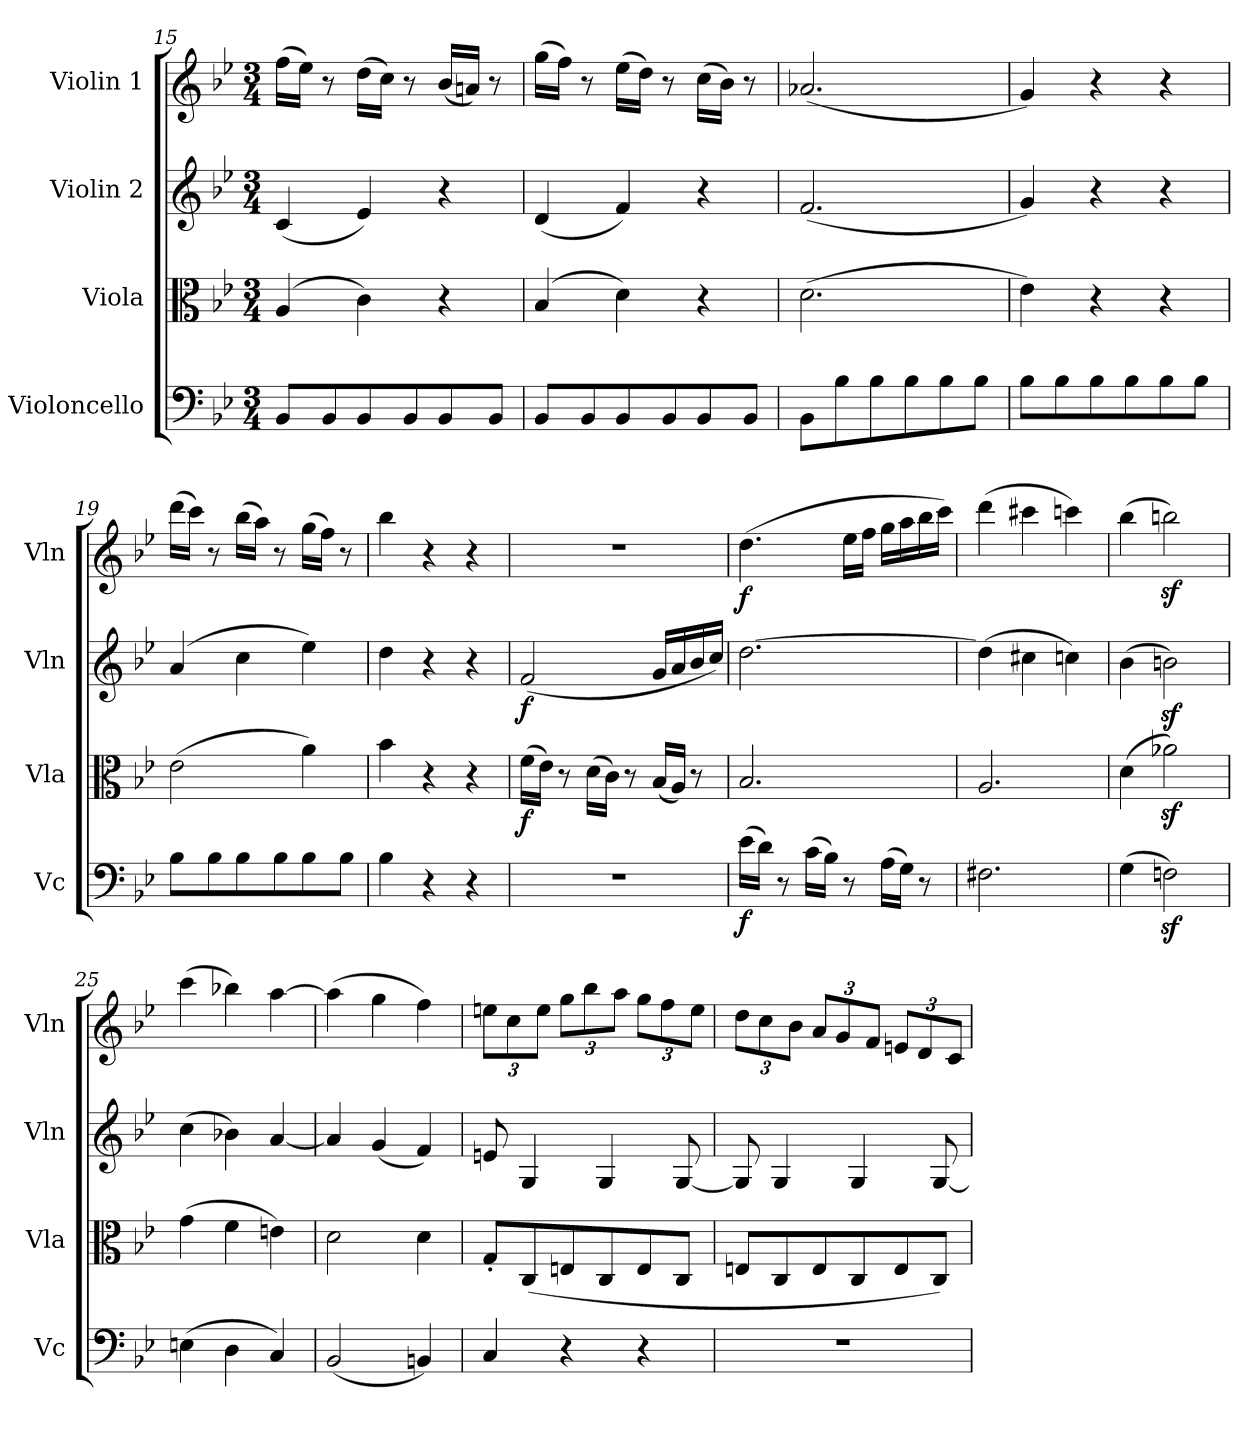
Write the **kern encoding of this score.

**kern	**dynam	**kern	**dynam	**kern	**dynam	**kern	**dynam
*part4	*part4	*part3	*part3	*part2	*part2	*part1	*part1
*staff4	*staff4	*staff3	*staff3	*staff2	*staff2	*staff1	*staff1
*I"Violoncello	*	*I"Viola	*	*I"Violin 2	*	*I"Violin 1	*
*I'Vc	*	*I'Vla	*	*I'Vln	*	*I'Vln	*
*clefF4	*	*clefC3	*	*clefG2	*	*clefG2	*
*k[b-e-]	*	*k[b-e-]	*	*k[b-e-]	*	*k[b-e-]	*
*M3/4	*	*M3/4	*	*M3/4	*	*M3/4	*
=15	=15	=15	=15	=15	=15	=15	=15
8BB-/L	.	(4A/	.	(4c/	.	(16ff\LL	.
.	.	.	.	.	.	16ee-\JJ)	.
8BB-/	.	.	.	.	.	8r	.
8BB-/	.	4c\)	.	4e-/)	.	(16dd\LL	.
.	.	.	.	.	.	16cc\JJ)	.
8BB-/	.	.	.	.	.	8r	.
8BB-/	.	4r	.	4r	.	(16b-/LL	.
.	.	.	.	.	.	16an/JJ)	.
8BB-/J	.	.	.	.	.	8r	.
!!LO:LB:g=z
=16	=16	=16	=16	=16	=16	=16	=16
8BB-/L	.	(4B-/	.	(4d/	.	(16gg\LL	.
.	.	.	.	.	.	16ff\JJ)	.
8BB-/	.	.	.	.	.	8r	.
8BB-/	.	4d\)	.	4f/)	.	(16ee-\LL	.
.	.	.	.	.	.	16dd\JJ)	.
8BB-/	.	.	.	.	.	8r	.
8BB-/	.	4r	.	4r	.	(16cc\LL	.
.	.	.	.	.	.	16b-\JJ)	.
8BB-/J	.	.	.	.	.	8r	.
=17	=17	=17	=17	=17	=17	=17	=17
8BB-\L	.	(2.d\	.	(2.f/	.	(2.a-X/	.
8B-\	.	.	.	.	.	.	.
8B-\	.	.	.	.	.	.	.
8B-\	.	.	.	.	.	.	.
8B-\	.	.	.	.	.	.	.
8B-\J	.	.	.	.	.	.	.
=18	=18	=18	=18	=18	=18	=18	=18
8B-\L	.	4e-\)	.	4g/)	.	4g/)	.
8B-\	.	.	.	.	.	.	.
8B-\	.	4r	.	4r	.	4r	.
8B-\	.	.	.	.	.	.	.
8B-\	.	4r	.	4r	.	4r	.
8B-\J	.	.	.	.	.	.	.
!!LO:LB:g=z
=19	=19	=19	=19	=19	=19	=19	=19
8B-\L	.	(2e-\	.	(4a/	.	(16ddd\LL	.
.	.	.	.	.	.	16ccc\JJ)	.
8B-\	.	.	.	.	.	8r	.
8B-\	.	.	.	4cc\	.	(16bb-\LL	.
.	.	.	.	.	.	16aa\JJ)	.
8B-\	.	.	.	.	.	8r	.
8B-\	.	4a\)	.	4ee-\)	.	(16gg\LL	.
.	.	.	.	.	.	16ff\JJ)	.
8B-\J	.	.	.	.	.	8r	.
=20	=20	=20	=20	=20	=20	=20	=20
4B-\	.	4b-\	.	4dd\	.	4bb-\	.
4r	.	4r	.	4r	.	4r	.
4r	.	4r	.	4r	.	4r	.
=21	=21	=21	=21	=21	=21	=21	=21
!	!	!	!LO:DY:b	!	!LO:DY:b	!	!
2.r	.	(16f\LL	f	(2f/	f	2.r	.
.	.	16e-\JJ)	.	.	.	.	.
.	.	8r	.	.	.	.	.
.	.	(16d\LL	.	.	.	.	.
.	.	16c\JJ)	.	.	.	.	.
.	.	8r	.	.	.	.	.
.	.	(16B-/LL	.	16g/LL	.	.	.
.	.	16A/JJ)	.	16a/	.	.	.
.	.	8r	.	16b-/	.	.	.
.	.	.	.	16cc/JJ)	.	.	.
=22	=22	=22	=22	=22	=22	=22	=22
!	!LO:DY:b	!	!	!	!	!	!LO:DY:b
(16e-\LL	f	2.B-/	.	[2.dd\	.	(4.dd\	f
16d\JJ)	.	.	.	.	.	.	.
8r	.	.	.	.	.	.	.
(16c\LL	.	.	.	.	.	.	.
16B-\JJ)	.	.	.	.	.	.	.
8r	.	.	.	.	.	16ee-\LL	.
.	.	.	.	.	.	16ff\JJ	.
(16A\LL	.	.	.	.	.	16gg\LL	.
16G\JJ)	.	.	.	.	.	16aa\	.
8r	.	.	.	.	.	16bb-\	.
.	.	.	.	.	.	16ccc\JJ)	.
=23	=23	=23	=23	=23	=23	=23	=23
2.F#X\	.	2.A/	.	(4dd\]	.	(4ddd\	.
.	.	.	.	4cc#X\	.	4ccc#X\	.
.	.	.	.	4ccn\)	.	4cccn\)	.
=24	=24	=24	=24	=24	=24	=24	=24
(4G\	.	(4d\	.	(4b-\	.	(4bb-\	.
2Fnz<\)	.	2a-Xz<\)	.	2bnz<\)	.	2bbnz<\)	.
=25	=25	=25	=25	=25	=25	=25	=25
(4En\	.	(4g\	.	(4cc\	.	(4ccc\	.
4D\	.	4f\	.	4b-X\)	.	4bb-X\)	.
4C/)	.	4en\)	.	[4a/	.	[4aa\	.
!!LO:PB:g=z
=26	=26	=26	=26	=26	=26	=26	=26
(2BB-/	.	2d\	.	4a/]	.	(4aa\]	.
.	.	.	.	(4g/	.	4gg\	.
4BBn/)	.	4d\	.	4f/)	.	4ff\)	.
=27	=27	=27	=27	=27	=27	=27	=27
*	*	*	*	*	*	*Xbrackettup	*
4C/	.	8G'/L	.	8en/	.	12een\L	.
.	.	.	.	.	.	12cc\	.
.	.	(8C/	.	4G/	.	.	.
.	.	.	.	.	.	12ee\J	.
4r	.	8En/	.	.	.	12gg\L	.
.	.	.	.	.	.	12bb-\	.
.	.	8C/	.	4G/	.	.	.
.	.	.	.	.	.	12aa\J	.
4r	.	8E/	.	.	.	12gg\L	.
.	.	.	.	.	.	12ff\	.
.	.	8C/J	.	[8G/	.	.	.
.	.	.	.	.	.	12ee\J	.
!!LO:LB:g=z
=28	=28	=28	=28	=28	=28	=28	=28
2.r	.	8En/L	.	8G/]	.	12dd\L	.
.	.	.	.	.	.	12cc\	.
.	.	8C/	.	4G/	.	.	.
.	.	.	.	.	.	12b-\J	.
.	.	8E/	.	.	.	12a/L	.
.	.	.	.	.	.	12g/	.
.	.	8C/	.	4G/	.	.	.
.	.	.	.	.	.	12f/J	.
.	.	8E/	.	.	.	12en/L	.
.	.	.	.	.	.	12d/	.
.	.	8C/J)	.	[8G/	.	.	.
.	.	.	.	.	.	12c/J	.
=	=	=	=	=	=	=	=
*-	*-	*-	*-	*-	*-	*-	*-
